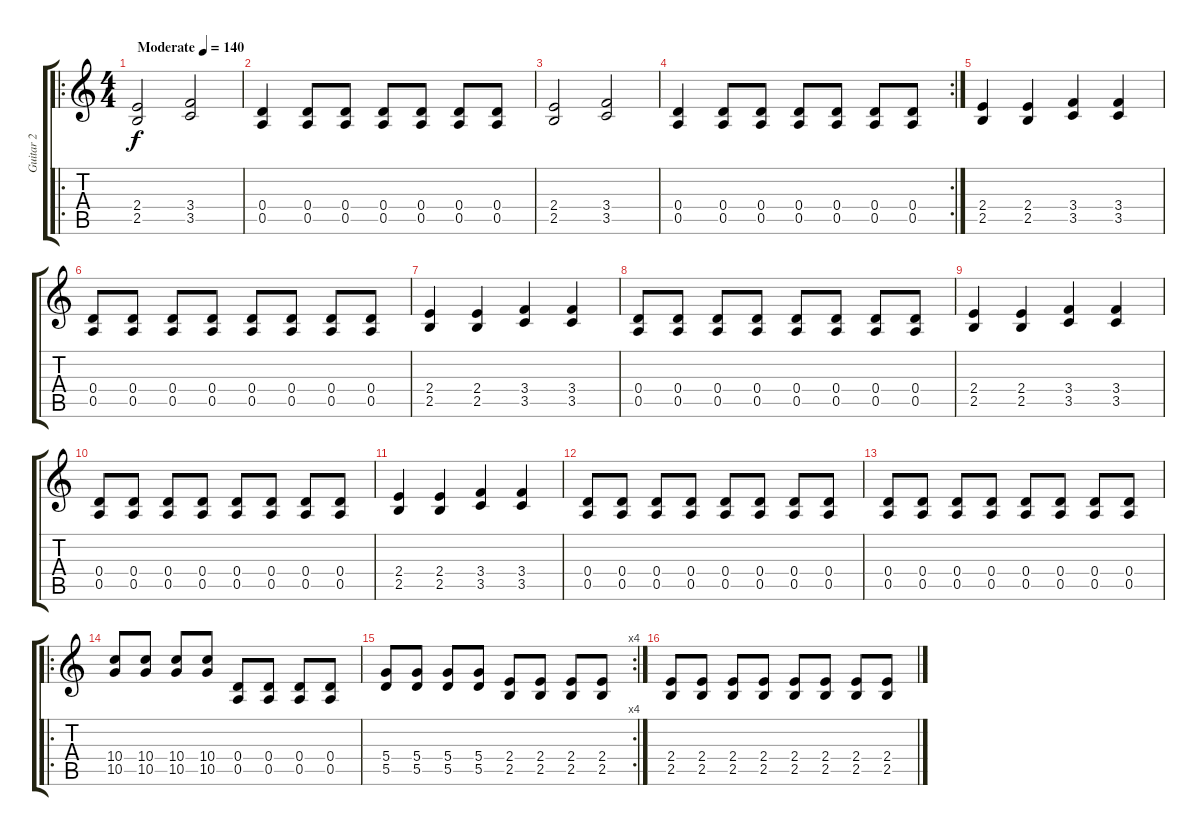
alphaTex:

\track ("Guitar 2" "Guitar 2") {instrument overdrivenguitar}
\staff {score tabs}
\tuning (E4 B3 G3 D3 A2 E2) {hide}
\ro
\ts (4 4)
\tempo (140 "Moderate")
\clef g2
\ks c
(2.4 2.5).2{dy f instrument overdrivenguitar} (3.4 3.5).2 |
(0.4 0.5).4 (0.4 0.5).8 (0.4 0.5).8 (0.4 0.5).8 (0.4 0.5).8 (0.4 0.5).8 (0.4 0.5).8 |
(2.4 2.5).2 (3.4 3.5).2 |
\rc 2
(0.4 0.5).4 (0.4 0.5).8 (0.4 0.5).8 (0.4 0.5).8 (0.4 0.5).8 (0.4 0.5).8 (0.4 0.5).8 |
(2.4 2.5).4 (2.4 2.5).4 (3.4 3.5).4 (3.4 3.5).4 |
(0.4 0.5).8 (0.4 0.5).8 (0.4 0.5).8 (0.4 0.5).8 (0.4 0.5).8 (0.4 0.5).8 (0.4 0.5).8 (0.4 0.5).8 |
(2.4 2.5).4 (2.4 2.5).4 (3.4 3.5).4 (3.4 3.5).4 |
(0.4 0.5).8 (0.4 0.5).8 (0.4 0.5).8 (0.4 0.5).8 (0.4 0.5).8 (0.4 0.5).8 (0.4 0.5).8 (0.4 0.5).8 |
(2.4 2.5).4 (2.4 2.5).4 (3.4 3.5).4 (3.4 3.5).4 |
(0.4 0.5).8 (0.4 0.5).8 (0.4 0.5).8 (0.4 0.5).8 (0.4 0.5).8 (0.4 0.5).8 (0.4 0.5).8 (0.4 0.5).8 |
(2.4 2.5).4 (2.4 2.5).4 (3.4 3.5).4 (3.4 3.5).4 |
(0.4 0.5).8 (0.4 0.5).8 (0.4 0.5).8 (0.4 0.5).8 (0.4 0.5).8 (0.4 0.5).8 (0.4 0.5).8 (0.4 0.5).8 |
(0.4 0.5).8 (0.4 0.5).8 (0.4 0.5).8 (0.4 0.5).8 (0.4 0.5).8 (0.4 0.5).8 (0.4 0.5).8 (0.4 0.5).8 |
\ro
(10.4 10.5).8 (10.4 10.5).8 (10.4 10.5).8 (10.4 10.5).8 (0.4 0.5).8 (0.4 0.5).8 (0.4 0.5).8 (0.4 0.5).8 |
\rc 4
(5.4 5.5).8 (5.4 5.5).8 (5.4 5.5).8 (5.4 5.5).8 (2.4 2.5).8 (2.4 2.5).8 (2.4 2.5).8 (2.4 2.5).8 |
(2.4 2.5).8 (2.4 2.5).8 (2.4 2.5).8 (2.4 2.5).8 (2.4 2.5).8 (2.4 2.5).8 (2.4 2.5).8 (2.4 2.5).8
